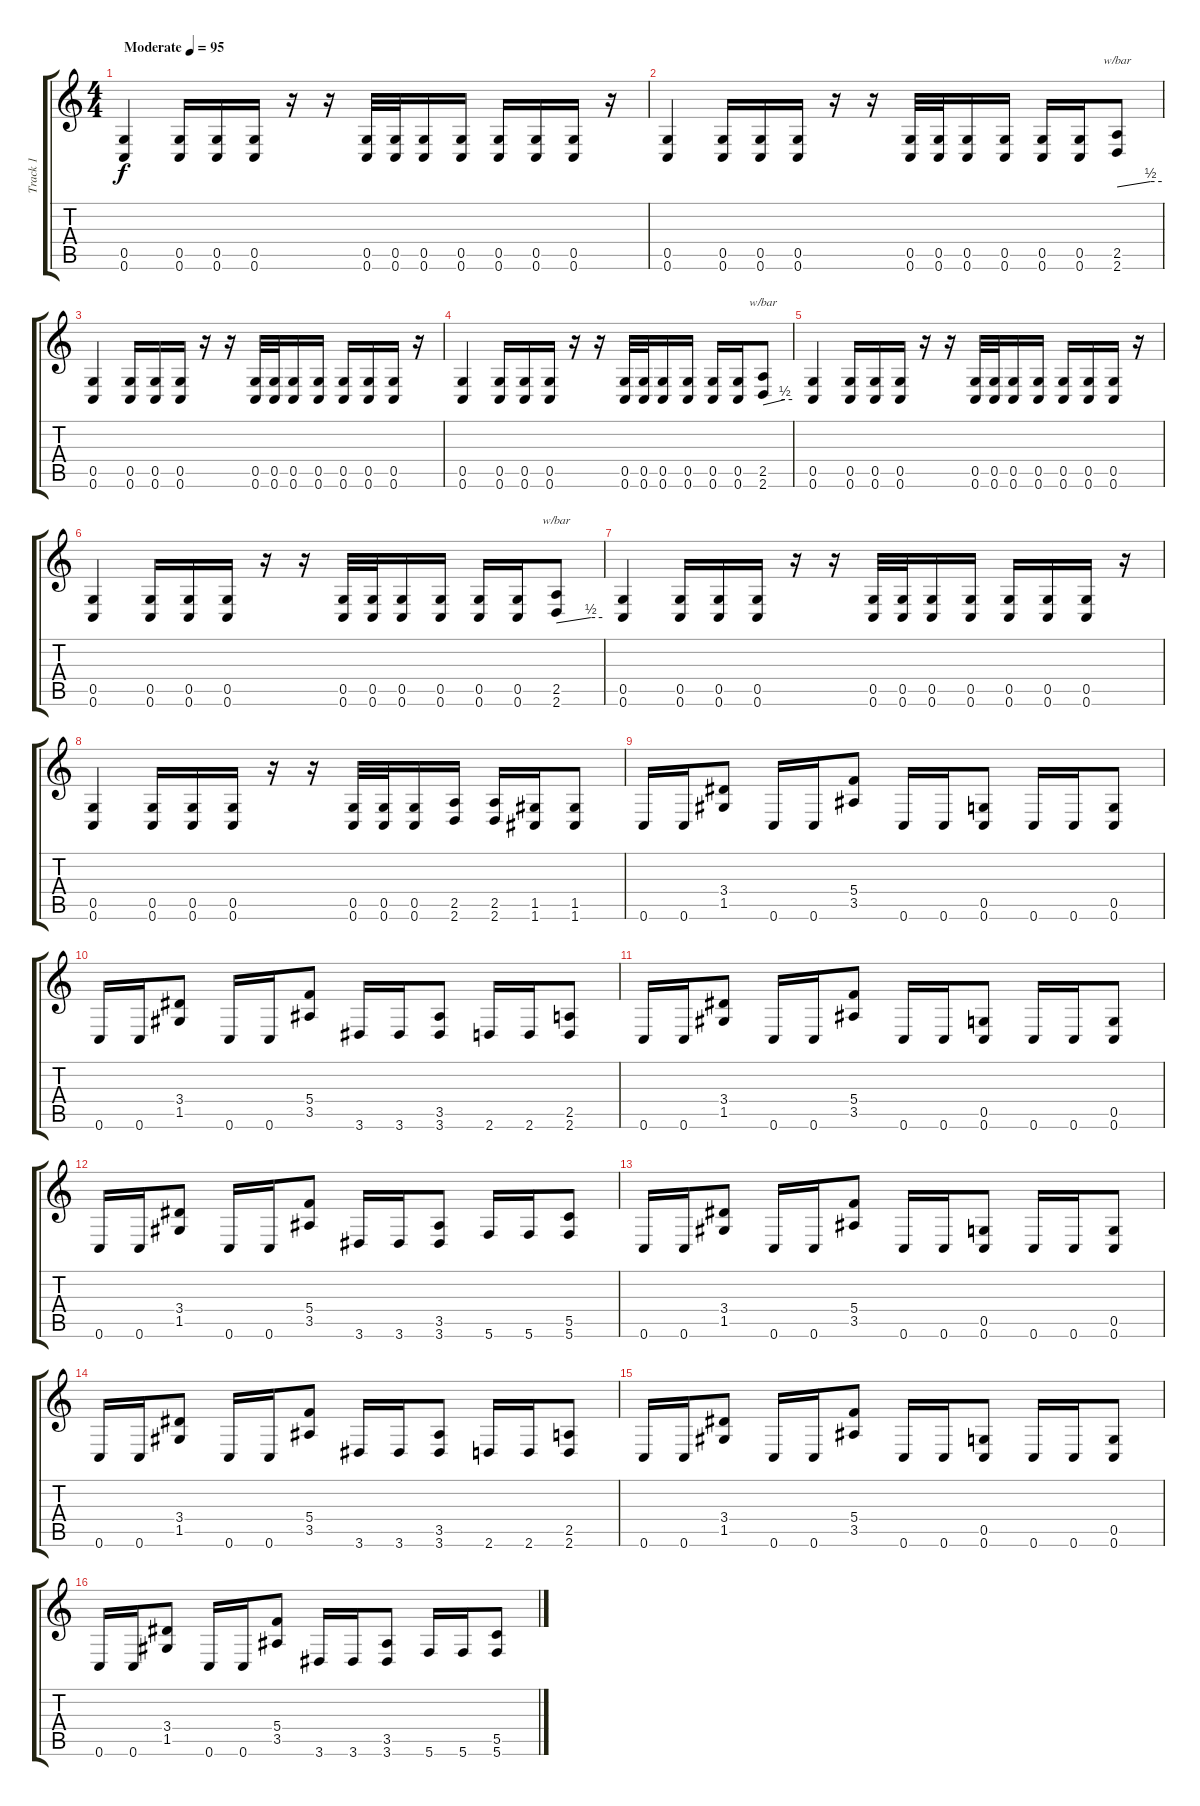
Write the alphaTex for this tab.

\track ("Track 1" "Track 1") {instrument distortionguitar}
\staff {score tabs}
\tuning (D4 A3 F3 C3 G2 C2) {hide}
\ts (4 4)
\tempo (95 "Moderate")
\clef g2
\ks c
(0.5 0.6).4{dy f instrument distortionguitar} (0.5 0.6).16 (0.5 0.6).16 (0.5 0.6).16 r.16 r.16 (0.5 0.6).32 (0.5 0.6).32 (0.5 0.6).16 (0.5 0.6).16 (0.5 0.6).16 (0.5 0.6).16 (0.5 0.6).16 r.16 |
(0.5 0.6).4 (0.5 0.6).16 (0.5 0.6).16 (0.5 0.6).16 r.16 r.16 (0.5 0.6).32 (0.5 0.6).32 (0.5 0.6).16 (0.5 0.6).16 (0.5 0.6).16 (0.5 0.6).16 (2.5 2.6).8{tbe (custom default 0 0 45 2 60 2)} |
(0.5 0.6).4 (0.5 0.6).16 (0.5 0.6).16 (0.5 0.6).16 r.16 r.16 (0.5 0.6).32 (0.5 0.6).32 (0.5 0.6).16 (0.5 0.6).16 (0.5 0.6).16 (0.5 0.6).16 (0.5 0.6).16 r.16 |
(0.5 0.6).4 (0.5 0.6).16 (0.5 0.6).16 (0.5 0.6).16 r.16 r.16 (0.5 0.6).32 (0.5 0.6).32 (0.5 0.6).16 (0.5 0.6).16 (0.5 0.6).16 (0.5 0.6).16 (2.5 2.6).8{tbe (custom default 0 0 45 2 60 2)} |
(0.5 0.6).4 (0.5 0.6).16 (0.5 0.6).16 (0.5 0.6).16 r.16 r.16 (0.5 0.6).32 (0.5 0.6).32 (0.5 0.6).16 (0.5 0.6).16 (0.5 0.6).16 (0.5 0.6).16 (0.5 0.6).16 r.16 |
(0.5 0.6).4 (0.5 0.6).16 (0.5 0.6).16 (0.5 0.6).16 r.16 r.16 (0.5 0.6).32 (0.5 0.6).32 (0.5 0.6).16 (0.5 0.6).16 (0.5 0.6).16 (0.5 0.6).16 (2.5 2.6).8{tbe (custom default 0 0 45 2 60 2)} |
(0.5 0.6).4 (0.5 0.6).16 (0.5 0.6).16 (0.5 0.6).16 r.16 r.16 (0.5 0.6).32 (0.5 0.6).32 (0.5 0.6).16 (0.5 0.6).16 (0.5 0.6).16 (0.5 0.6).16 (0.5 0.6).16 r.16 |
(0.5 0.6).4 (0.5 0.6).16 (0.5 0.6).16 (0.5 0.6).16 r.16 r.16 (0.5 0.6).32 (0.5 0.6).32 (0.5 0.6).16 (2.5 2.6).16 (2.5 2.6).16 (1.5 1.6).16 (1.5 1.6).8 |
0.6.16 0.6.16 (3.4 1.5).8 0.6.16 0.6.16 (5.4 3.5).8 0.6.16 0.6.16 (0.5 0.6).8 0.6.16 0.6.16 (0.5 0.6).8 |
0.6.16 0.6.16 (3.4 1.5).8 0.6.16 0.6.16 (5.4 3.5).8 3.6.16 3.6.16 (3.5 3.6).8 2.6.16 2.6.16 (2.5 2.6).8 |
0.6.16 0.6.16 (3.4 1.5).8 0.6.16 0.6.16 (5.4 3.5).8 0.6.16 0.6.16 (0.5 0.6).8 0.6.16 0.6.16 (0.5 0.6).8 |
0.6.16 0.6.16 (3.4 1.5).8 0.6.16 0.6.16 (5.4 3.5).8 3.6.16 3.6.16 (3.5 3.6).8 5.6.16 5.6.16 (5.5 5.6).8 |
0.6.16 0.6.16 (3.4 1.5).8 0.6.16 0.6.16 (5.4 3.5).8 0.6.16 0.6.16 (0.5 0.6).8 0.6.16 0.6.16 (0.5 0.6).8 |
0.6.16 0.6.16 (3.4 1.5).8 0.6.16 0.6.16 (5.4 3.5).8 3.6.16 3.6.16 (3.5 3.6).8 2.6.16 2.6.16 (2.5 2.6).8 |
0.6.16 0.6.16 (3.4 1.5).8 0.6.16 0.6.16 (5.4 3.5).8 0.6.16 0.6.16 (0.5 0.6).8 0.6.16 0.6.16 (0.5 0.6).8 |
0.6.16 0.6.16 (3.4 1.5).8 0.6.16 0.6.16 (5.4 3.5).8 3.6.16 3.6.16 (3.5 3.6).8 5.6.16 5.6.16 (5.5 5.6).8
